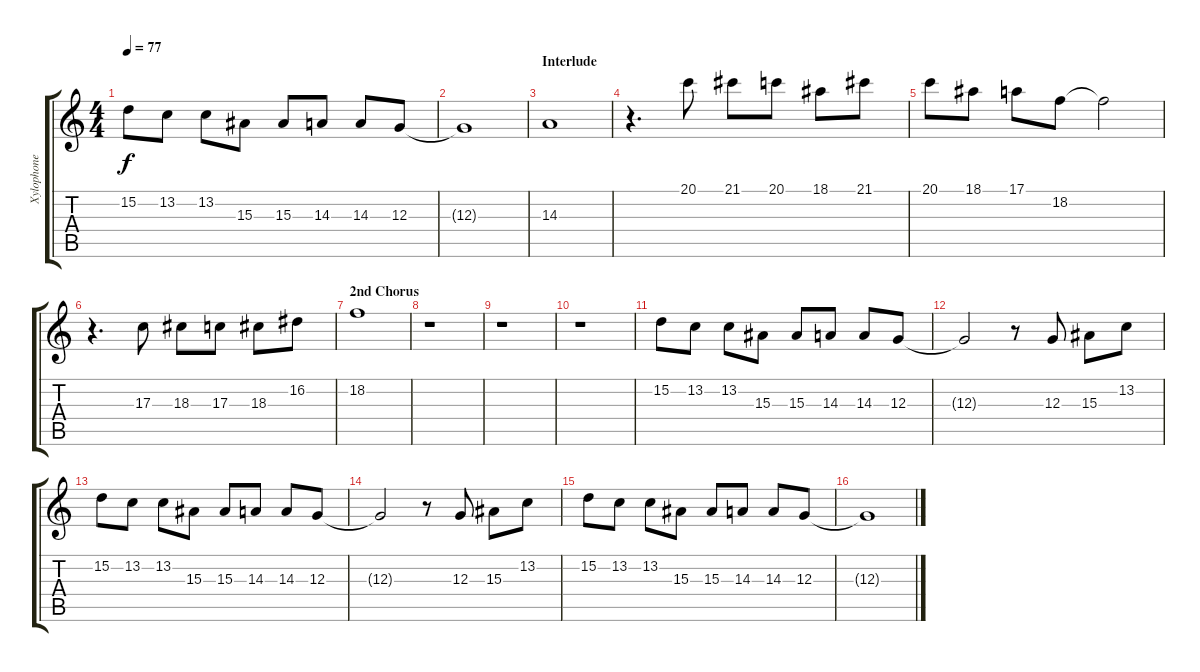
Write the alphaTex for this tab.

\track ("Xylophone" "Xylophone") {instrument musicbox}
\staff {score tabs}
\tuning (E4 B3 G3 D3 A2 E2) {hide}
\ts (4 4)
\tempo 77
\clef g2
\ks c
15.2.8{dy f} 13.2.8 13.2.8 15.3.8 15.3.8 14.3.8 14.3.8 12.3.8 |
12.3{t}.1 |
\section ("" "Interlude")
14.3.1 |
r.4{d} 20.1.8 21.1.8 20.1.8 18.1.8 21.1.8 |
20.1.8 18.1.8 17.1.8 18.2.8 18.2{t}.2 |
r.4{d} 17.3.8 18.3.8 17.3.8 18.3.8 16.2.8 |
\section ("" "2nd Chorus")
18.2.1 |
r.1 |
r.1 |
r.1 |
15.2.8 13.2.8 13.2.8 15.3.8 15.3.8 14.3.8 14.3.8 12.3.8 |
12.3{t}.2 r.8 12.3.8 15.3.8 13.2.8 |
15.2.8 13.2.8 13.2.8 15.3.8 15.3.8 14.3.8 14.3.8 12.3.8 |
12.3{t}.2 r.8 12.3.8 15.3.8 13.2.8 |
15.2.8 13.2.8 13.2.8 15.3.8 15.3.8 14.3.8 14.3.8 12.3.8 |
12.3{t}.1
